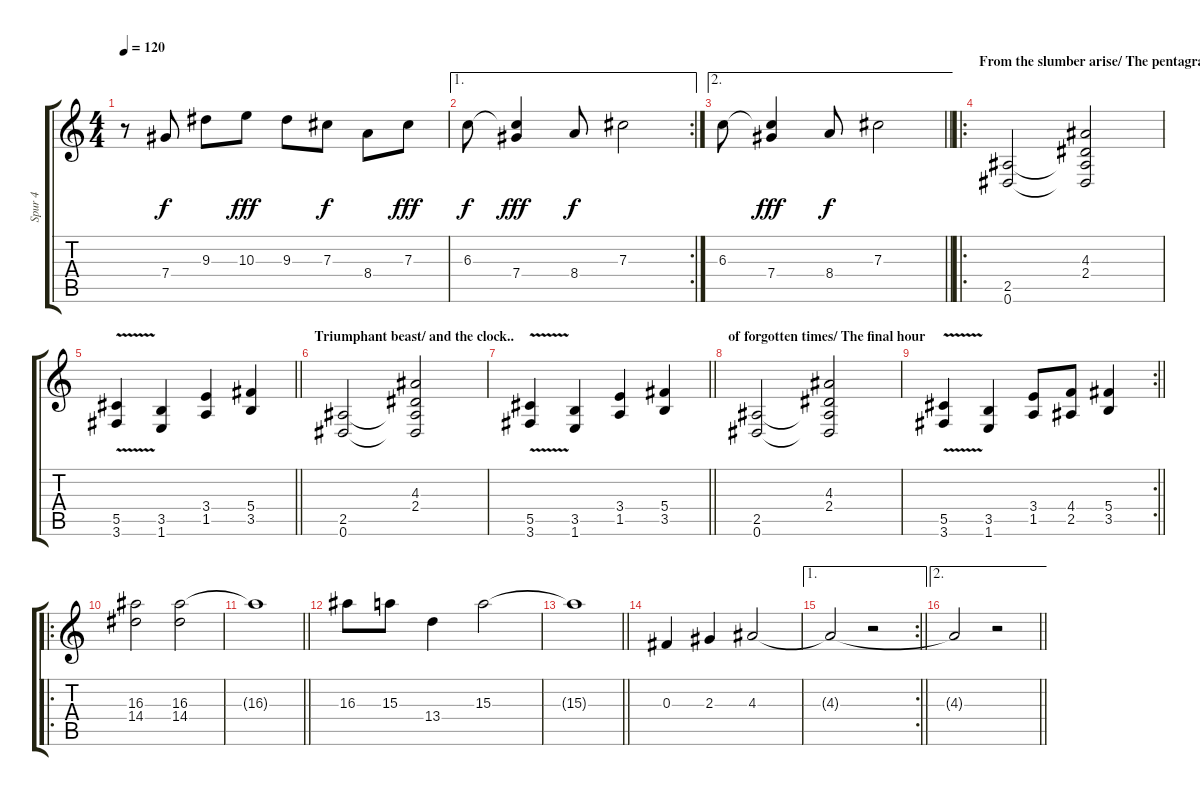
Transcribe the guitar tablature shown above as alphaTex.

\track ("Spur 4" "Spur 4") {instrument distortionguitar}
\staff {score tabs}
\tuning (Eb4 Bb3 Gb3 Db3 Ab2 Eb2) {hide}
\ts (4 4)
\tempo 120
\clef g2
\ks c
r.8{dy f volume 16 balance 8} 7.4.8 9.3.8 10.3.8{dy fff} 9.3.8 7.3.8{dy f} 8.4.8 7.3.8{dy fff} |
\ae 1
\rc 2
6.3.8{dy f} (6.3{t} 7.4).4{dy fff} 8.4.8{dy f} 7.3.2 |
\ae 2
\barLineRight lightlight
6.3.8 (6.3{t} 7.4).4{dy fff} 8.4.8{dy f} 7.3.2 |
\ro
\section ("" "From the slumber arise/ The pentagramm burns")
(2.5 0.6).2 (4.3 2.4 2.5{t} 0.6{t}).2 |
\barLineRight lightlight
(5.5{v} 3.6{v}).4 (3.5 1.6).4 (3.4 1.5).4 (5.4 3.5).4 |
\section ("" "Triumphant beast/ and the clock..")
(2.5 0.6).2 (4.3 2.4 2.5{t} 0.6{t}).2 |
\barLineRight lightlight
(5.5{v} 3.6{v}).4 (3.5 1.6).4 (3.4 1.5).4 (5.4 3.5).4 |
\section ("" "of forgotten times/ The final hour")
(2.5 0.6).2 (4.3 2.4 2.5{t} 0.6{t}).2 |
\rc 2
\barLineRight lightlight
(5.5{v} 3.6{v}).4 (3.5 1.6).4 (3.4 1.5).8 (4.4 2.5).8 (5.4 3.5).4 |
\ro
(16.3 14.4).2{volume 16 balance 8} (16.3 14.4).2 |
\barLineRight lightlight
16.3{t}.1 |
16.3.8 15.3.8 13.4.4 15.3.2 |
\barLineRight lightlight
15.3{t}.1 |
0.3.4 2.3.4 4.3.2 |
\ae 1
\rc 2
\barLineRight lightlight
4.3{t}.2 r.2 |
\ae 2
\barLineRight lightlight
4.3{t}.2 r.2
